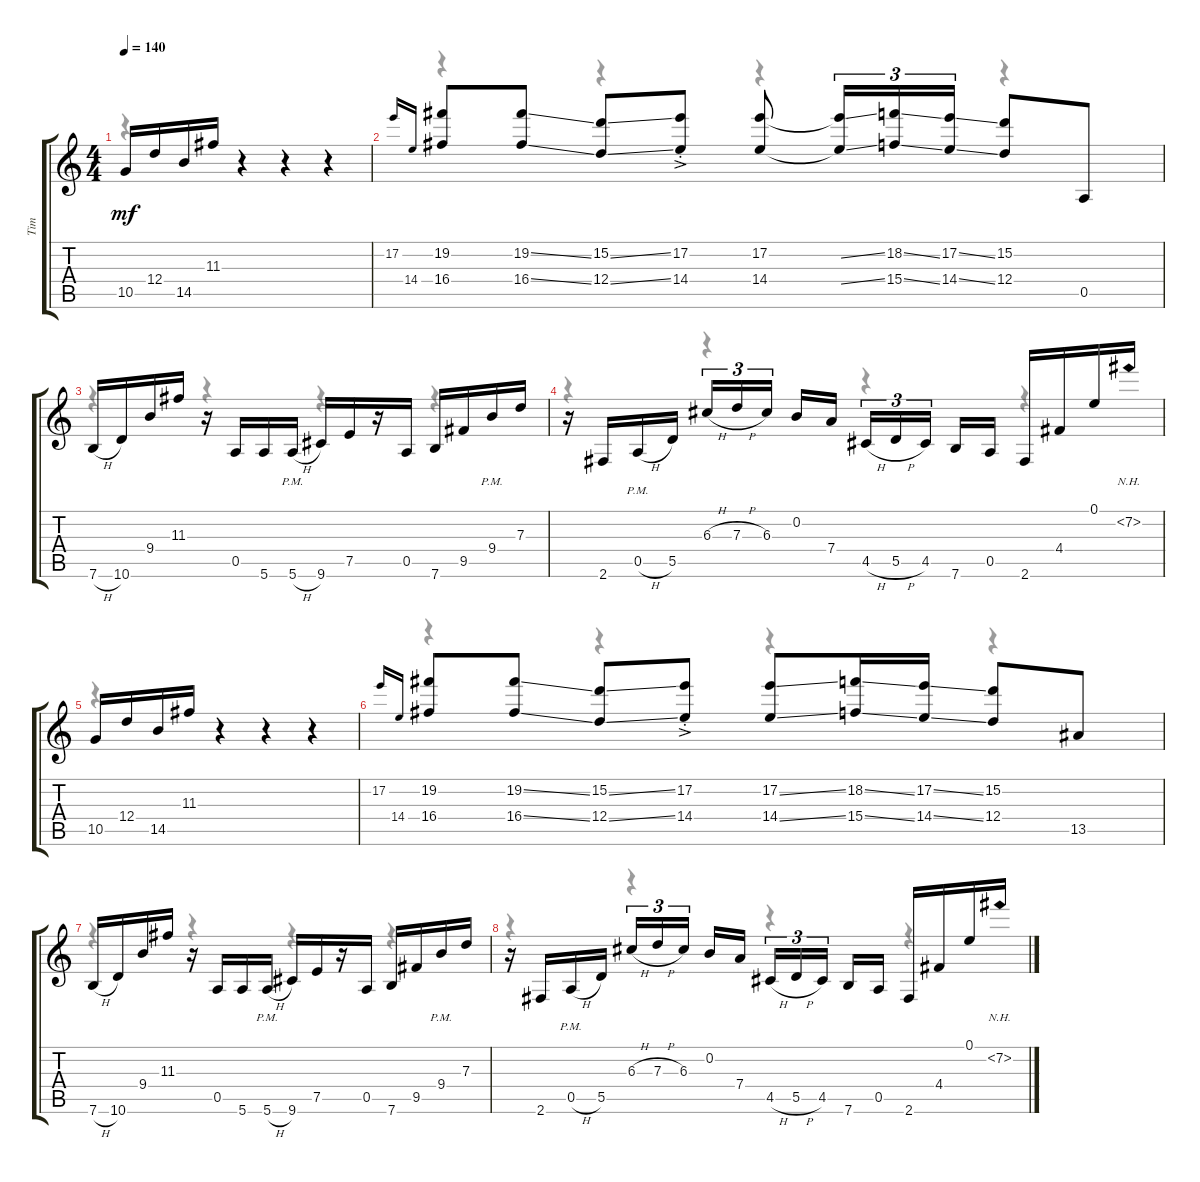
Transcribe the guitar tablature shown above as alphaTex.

\track ("Tim" "Tim") {instrument electricguitarclean}
\staff {score tabs}
\tuning (E4 B3 G3 D3 A2 E2) {hide}
\voice
\ts (4 4)
\tempo 140
\clef g2
\ks c
10.5.16{dy mf} 12.4.16 14.5.16 11.3.16 r.4 r.4 r.4 |
17.2.16{gr onbeat} 14.4.16{gr onbeat} (19.2 16.4).8 (19.2{ss} 16.4{ss}).8 (15.2{ss} 12.4{ss}).8 (17.2{ac st} 14.4{ac st}).8 (17.2 14.4).8 (17.2{ss t} 14.4{ss t}).16{tu (3 2)} (18.2{ss} 15.4{ss}).16{tu (3 2)} (17.2{ss} 14.4{ss}).16{tu (3 2)} (15.2 12.4).8 0.5.8 |
7.6{h}.16 10.6.16 9.4.16 11.3.16 r.16 0.5.16 5.6.16 5.6{h pm}.16 9.6.16 7.5.16 r.16 0.5.16 7.6.16 9.5.16 9.4{pm}.16 7.3.16 |
r.16 2.6.16 0.5{h pm}.16 5.5.16 6.3{h}.16{tu (3 2)} 7.3{h}.16{tu (3 2)} 6.3.16{tu (3 2)} 0.2.16 7.4.16 4.5{h}.16{tu (3 2)} 5.5{h}.16{tu (3 2)} 4.5.16{tu (3 2)} 7.6.16 0.5.16 2.6.16 4.4.16 0.1.16 7.2{nh}.16 |
10.5.16 12.4.16 14.5.16 11.3.16 r.4 r.4 r.4 |
17.2.16{gr onbeat} 14.4.16{gr onbeat} (19.2 16.4).8 (19.2{ss} 16.4{ss}).8 (15.2{ss} 12.4{ss}).8 (17.2{ac st} 14.4{ac st}).8 (17.2{ss} 14.4{ss}).8 (18.2{ss} 15.4{ss}).16 (17.2{ss} 14.4{ss}).16 (15.2 12.4).8 13.5.8 |
7.6{h}.16 10.6.16 9.4.16 11.3.16 r.16 0.5.16 5.6.16 5.6{h pm}.16 9.6.16 7.5.16 r.16 0.5.16 7.6.16 9.5.16 9.4{pm}.16 7.3.16 |
r.16 2.6.16 0.5{h pm}.16 5.5.16 6.3{h}.16{tu (3 2)} 7.3{h}.16{tu (3 2)} 6.3.16{tu (3 2)} 0.2.16 7.4.16 4.5{h}.16{tu (3 2)} 5.5{h}.16{tu (3 2)} 4.5.16{tu (3 2)} 7.6.16 0.5.16 2.6.16 4.4.16 0.1.16 7.2{nh}.16
\voice
\clef g2
\ottava regular
\simile none
\ks c
r.4{dy f} r.4 r.4 r.4 |
r.4 r.4 r.4 r.4 |
r.4 r.4 r.4 r.4 |
r.4 r.4 r.4 r.4 |
r.4 r.4 r.4 r.4 |
r.4 r.4 r.4 r.4 |
r.4 r.4 r.4 r.4 |
r.4 r.4 r.4 r.4
